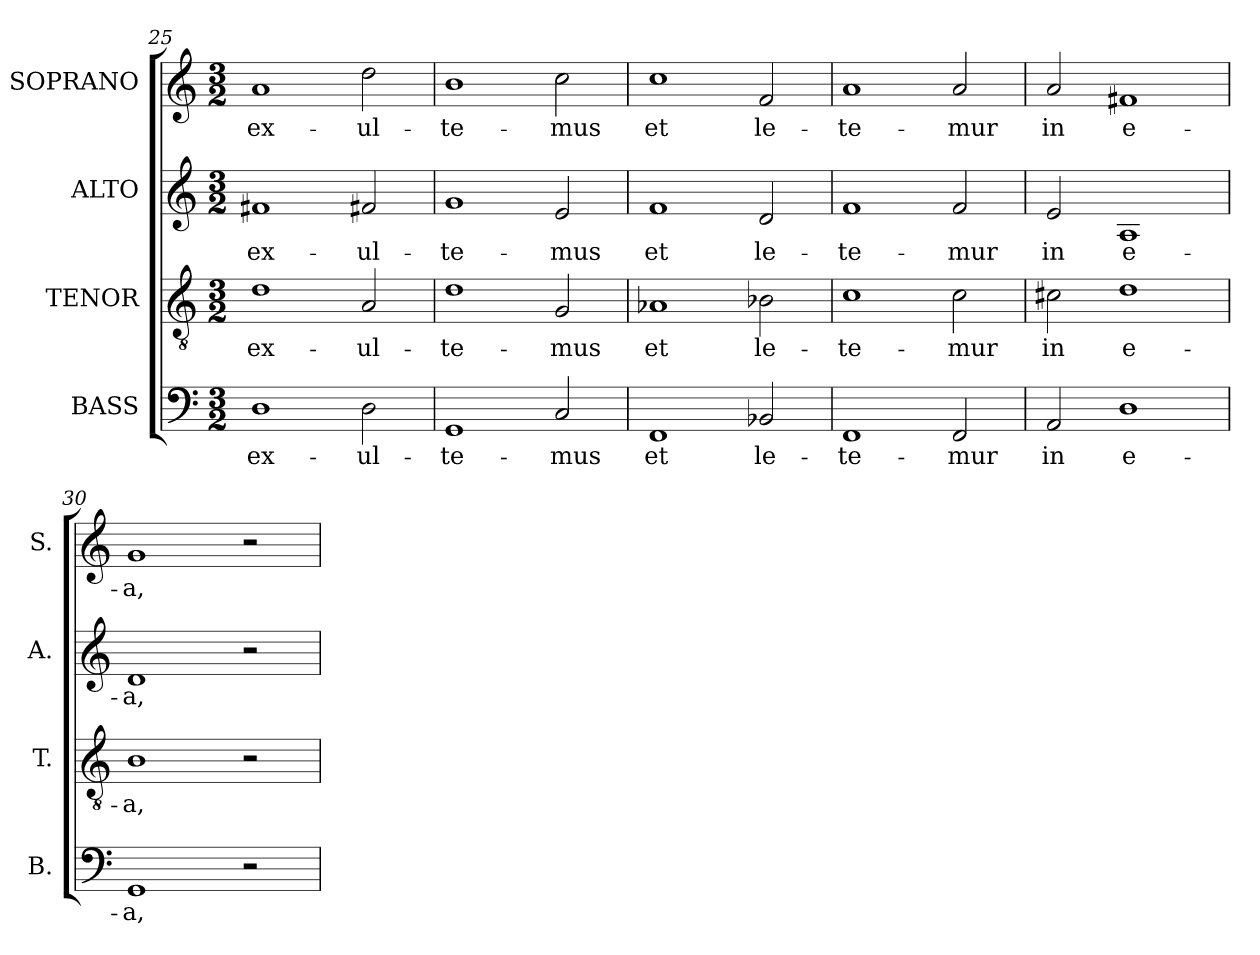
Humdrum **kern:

**kern	**text	**kern	**text	**kern	**text	**kern	**text
*part4	*part4	*part3	*part3	*part2	*part2	*part1	*part1
*staff4	*staff4	*staff3	*staff3	*staff2	*staff2	*staff1	*staff1
*I"BASS	*	*I"TENOR	*	*I"ALTO	*	*I"SOPRANO	*
*I'B.	*	*I'T.	*	*I'A.	*	*I'S.	*
*clefF4	*	*clefGv2	*	*clefG2	*	*clefG2	*
*	*	*ITrd7c12	*	*	*	*	*
*k[]	*	*k[]	*	*k[]	*	*k[]	*
*C:	*	*C:	*	*C:	*	*C:	*
*M3/2	*	*M3/2	*	*M3/2	*	*M3/2	*
=25	=25	=25	=25	=25	=25	=25	=25
!	!LO:LY:b:color=#000000	!	!	!	!	!	!
!	!	!	!LO:LY:b:color=#000000	!	!	!	!
!	!	!	!	!	!LO:LY:b:color=#000000	!	!
!	!	!	!	!	!	!	!LO:LY:b:color=#000000
1Di	ex-	1Di	ex-	1f#Xi	ex-	1ai	ex-
!	!LO:LY:b:color=#000000	!	!	!	!	!	!
!	!	!	!LO:LY:b:color=#000000	!	!	!	!
!	!	!	!	!	!LO:LY:b:color=#000000	!	!
!	!	!	!	!	!	!	!LO:LY:b:color=#000000
2Di\	-ul-	2AAi/	-ul-	2f#Xi/	-ul-	2ddi\	-ul-
=26	=26	=26	=26	=26	=26	=26	=26
!	!LO:LY:b:color=#000000	!	!	!	!	!	!
!	!	!	!LO:LY:b:color=#000000	!	!	!	!
!	!	!	!	!	!LO:LY:b:color=#000000	!	!
!	!	!	!	!	!	!	!LO:LY:b:color=#000000
1GGi	-te-	1Di	-te-	1gi	-te-	1bi	-te-
!	!LO:LY:b:color=#000000	!	!	!	!	!	!
!	!	!	!LO:LY:b:color=#000000	!	!	!	!
!	!	!	!	!	!LO:LY:b:color=#000000	!	!
!	!	!	!	!	!	!	!LO:LY:b:color=#000000
2Ci/	-mus	2GGi/	-mus	2ei/	-mus	2cci\	-mus
=27	=27	=27	=27	=27	=27	=27	=27
!	!LO:LY:b:color=#000000	!	!	!	!	!	!
!	!	!	!LO:LY:b:color=#000000	!	!	!	!
!	!	!	!	!	!LO:LY:b:color=#000000	!	!
!	!	!	!	!	!	!	!LO:LY:b:color=#000000
1FFi	et	1AA-Xi	et	1fi	et	1cci	et
!	!LO:LY:b:color=#000000	!	!	!	!	!	!
!	!	!	!LO:LY:b:color=#000000	!	!	!	!
!	!	!	!	!	!LO:LY:b:color=#000000	!	!
!	!	!	!	!	!	!	!LO:LY:b:color=#000000
2BB-Xi/	le-	2BB-Xi\	le-	2di/	le-	2fi/	le-
=28	=28	=28	=28	=28	=28	=28	=28
!	!LO:LY:b:color=#000000	!	!	!	!	!	!
!	!	!	!LO:LY:b:color=#000000	!	!	!	!
!	!	!	!	!	!LO:LY:b:color=#000000	!	!
!	!	!	!	!	!	!	!LO:LY:b:color=#000000
1FFi	-te-	1Ci	-te-	1fi	-te-	1ai	-te-
!	!LO:LY:b:color=#000000	!	!	!	!	!	!
!	!	!	!LO:LY:b:color=#000000	!	!	!	!
!	!	!	!	!	!LO:LY:b:color=#000000	!	!
!	!	!	!	!	!	!	!LO:LY:b:color=#000000
2FFi/	-mur	2Ci\	-mur	2fi/	-mur	2ai/	-mur
=29	=29	=29	=29	=29	=29	=29	=29
!	!LO:LY:b:color=#000000	!	!	!	!	!	!
!	!	!	!LO:LY:b:color=#000000	!	!	!	!
!	!	!	!	!	!LO:LY:b:color=#000000	!	!
!	!	!	!	!	!	!	!LO:LY:b:color=#000000
2AAi/	in	2C#Xi\	in	2ei/	in	2ai/	in
!	!LO:LY:b:color=#000000	!	!	!	!	!	!
!	!	!	!LO:LY:b:color=#000000	!	!	!	!
!	!	!	!	!	!LO:LY:b:color=#000000	!	!
!	!	!	!	!	!	!	!LO:LY:b:color=#000000
1Di	e-	1Di	e-	1Ai	e-	1f#Xi	e-
!!LO:LB:g=z
=30	=30	=30	=30	=30	=30	=30	=30
!	!LO:LY:b:color=#000000	!	!	!	!	!	!
!	!	!	!LO:LY:b:color=#000000	!	!	!	!
!	!	!	!	!	!LO:LY:b:color=#000000	!	!
!	!	!	!	!	!	!	!LO:LY:b:color=#000000
1GGi	-a,	1BBi	-a,	1di	-a,	1gi	-a,
2r	.	2r	.	2r	.	2r	.
=	=	=	=	=	=	=	=
*-	*-	*-	*-	*-	*-	*-	*-
